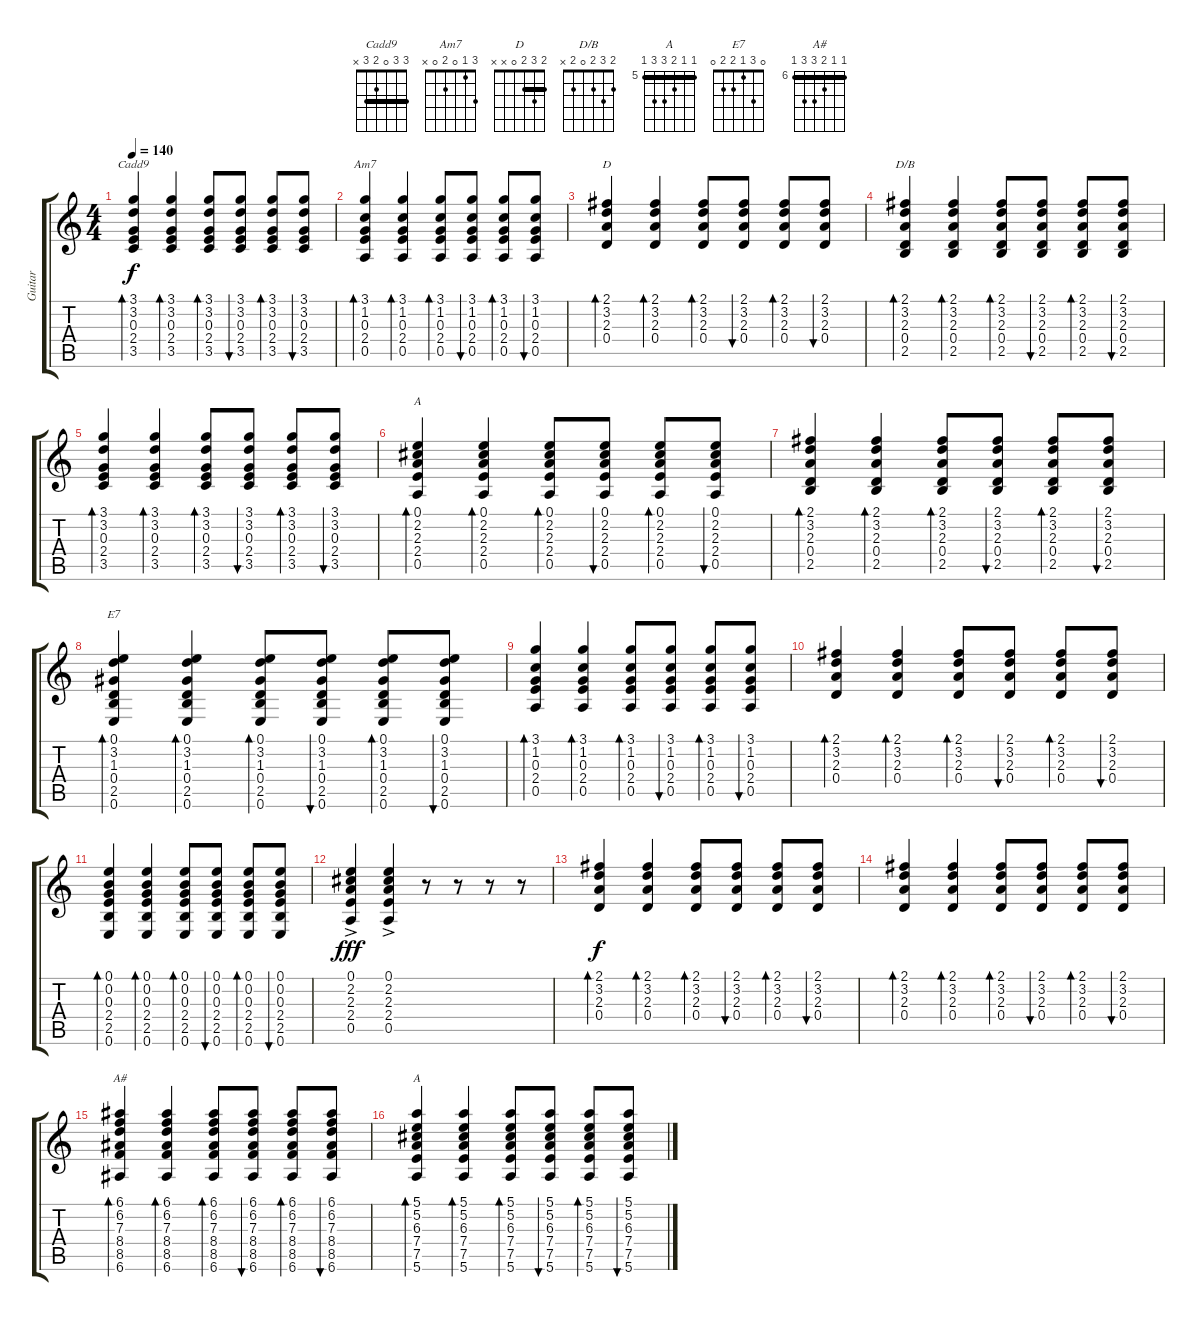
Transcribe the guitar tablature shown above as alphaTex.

\track ("Guitar" "Guitar") {instrument acousticguitarsteel}
\staff {score tabs}
\tuning (E4 B3 G3 D3 A2 E2) {hide}
\chord ("Cadd9" 3 3 0 2 3 x) {barre 3}
\chord ("Am7" 3 1 0 2 0 x)
\chord ("D" 2 3 2 0 x x) {barre 2}
\chord ("D/B" 2 3 2 0 2 x)
\chord ("A" 0 2 2 2 0 x)
\chord ("E7" 0 3 1 2 2 0)
\chord ("A#" 6 6 7 8 8 6) {firstfret 6 barre 6}
\chord ("A" 5 5 6 7 7 5) {firstfret 5 barre 5}
\ts (4 4)
\tempo 140
\clef g2
\ks c
(3.1 3.2 0.3 2.4 3.5).4{bd 60 ch "Cadd9" dy f} (3.1 3.2 0.3 2.4 3.5).4{bd 60} (3.1 3.2 0.3 2.4 3.5).8{bd 60} (3.1 3.2 0.3 2.4 3.5).8{bu 60} (3.1 3.2 0.3 2.4 3.5).8{bd 60} (3.1 3.2 0.3 2.4 3.5).8{bu 60} |
(3.1 1.2 0.3 2.4 0.5).4{bd 60 ch "Am7"} (3.1 1.2 0.3 2.4 0.5).4{bd 60} (3.1 1.2 0.3 2.4 0.5).8{bd 60} (3.1 1.2 0.3 2.4 0.5).8{bu 60} (3.1 1.2 0.3 2.4 0.5).8{bd 60} (3.1 1.2 0.3 2.4 0.5).8{bu 60} |
(2.1 3.2 2.3 0.4).4{bd 60 ch "D"} (2.1 3.2 2.3 0.4).4{bd 60} (2.1 3.2 2.3 0.4).8{bd 60} (2.1 3.2 2.3 0.4).8{bu 60} (2.1 3.2 2.3 0.4).8{bd 60} (2.1 3.2 2.3 0.4).8{bu 60} |
(2.1 3.2 2.3 0.4 2.5).4{bd 60 ch "D/B"} (2.1 3.2 2.3 0.4 2.5).4{bd 60} (2.1 3.2 2.3 0.4 2.5).8{bd 60} (2.1 3.2 2.3 0.4 2.5).8{bu 60} (2.1 3.2 2.3 0.4 2.5).8{bd 60} (2.1 3.2 2.3 0.4 2.5).8{bu 60} |
(3.1 3.2 0.3 2.4 3.5).4{bd 60} (3.1 3.2 0.3 2.4 3.5).4{bd 60} (3.1 3.2 0.3 2.4 3.5).8{bd 60} (3.1 3.2 0.3 2.4 3.5).8{bu 60} (3.1 3.2 0.3 2.4 3.5).8{bd 60} (3.1 3.2 0.3 2.4 3.5).8{bu 60} |
(0.1 2.2 2.3 2.4 0.5).4{bd 60 ch "A"} (0.1 2.2 2.3 2.4 0.5).4{bd 60} (0.1 2.2 2.3 2.4 0.5).8{bd 60} (0.1 2.2 2.3 2.4 0.5).8{bu 60} (0.1 2.2 2.3 2.4 0.5).8{bd 60} (0.1 2.2 2.3 2.4 0.5).8{bu 60} |
(2.1 3.2 2.3 0.4 2.5).4{bd 60} (2.1 3.2 2.3 0.4 2.5).4{bd 60} (2.1 3.2 2.3 0.4 2.5).8{bd 60} (2.1 3.2 2.3 0.4 2.5).8{bu 60} (2.1 3.2 2.3 0.4 2.5).8{bd 60} (2.1 3.2 2.3 0.4 2.5).8{bu 60} |
(0.1 3.2 1.3 0.4 2.5 0.6).4{bd 60 ch "E7"} (0.1 3.2 1.3 0.4 2.5 0.6).4{bd 60} (0.1 3.2 1.3 0.4 2.5 0.6).8{bd 60} (0.1 3.2 1.3 0.4 2.5 0.6).8{bu 60} (0.1 3.2 1.3 0.4 2.5 0.6).8{bd 60} (0.1 3.2 1.3 0.4 2.5 0.6).8{bu 60} |
(3.1 1.2 0.3 2.4 0.5).4{bd 60} (3.1 1.2 0.3 2.4 0.5).4{bd 60} (3.1 1.2 0.3 2.4 0.5).8{bd 60} (3.1 1.2 0.3 2.4 0.5).8{bu 60} (3.1 1.2 0.3 2.4 0.5).8{bd 60} (3.1 1.2 0.3 2.4 0.5).8{bu 60} |
(2.1 3.2 2.3 0.4).4{bd 60} (2.1 3.2 2.3 0.4).4{bd 60} (2.1 3.2 2.3 0.4).8{bd 60} (2.1 3.2 2.3 0.4).8{bu 60} (2.1 3.2 2.3 0.4).8{bd 60} (2.1 3.2 2.3 0.4).8{bu 60} |
(0.1 0.2 0.3 2.4 2.5 0.6).4{bd 60} (0.1 0.2 0.3 2.4 2.5 0.6).4{bd 60} (0.1 0.2 0.3 2.4 2.5 0.6).8{bd 60} (0.1 0.2 0.3 2.4 2.5 0.6).8{bu 60} (0.1 0.2 0.3 2.4 2.5 0.6).8{bd 60} (0.1 0.2 0.3 2.4 2.5 0.6).8{bu 60} |
(0.1{ac} 2.2{ac} 2.3{ac} 2.4{ac} 0.5{ac}).4{dy fff} (0.1{ac} 2.2{ac} 2.3{ac} 2.4{ac} 0.5{ac}).4 r.8 r.8 r.8 r.8 |
(2.1 3.2 2.3 0.4).4{bd 60 dy f} (2.1 3.2 2.3 0.4).4{bd 60} (2.1 3.2 2.3 0.4).8{bd 60} (2.1 3.2 2.3 0.4).8{bu 60} (2.1 3.2 2.3 0.4).8{bd 60} (2.1 3.2 2.3 0.4).8{bu 60} |
(2.1 3.2 2.3 0.4).4{bd 60} (2.1 3.2 2.3 0.4).4{bd 60} (2.1 3.2 2.3 0.4).8{bd 60} (2.1 3.2 2.3 0.4).8{bu 60} (2.1 3.2 2.3 0.4).8{bd 60} (2.1 3.2 2.3 0.4).8{bu 60} |
(6.1 6.2 7.3 8.4 8.5 6.6).4{bd 60 ch "A#"} (6.1 6.2 7.3 8.4 8.5 6.6).4{bd 60} (6.1 6.2 7.3 8.4 8.5 6.6).8{bd 60} (6.1 6.2 7.3 8.4 8.5 6.6).8{bu 60} (6.1 6.2 7.3 8.4 8.5 6.6).8{bd 60} (6.1 6.2 7.3 8.4 8.5 6.6).8{bu 60} |
(5.1 5.2 6.3 7.4 7.5 5.6).4{bd 60 ch "A"} (5.1 5.2 6.3 7.4 7.5 5.6).4{bd 60} (5.1 5.2 6.3 7.4 7.5 5.6).8{bd 60} (5.1 5.2 6.3 7.4 7.5 5.6).8{bu 60} (5.1 5.2 6.3 7.4 7.5 5.6).8{bd 60} (5.1 5.2 6.3 7.4 7.5 5.6).8{bu 60}
